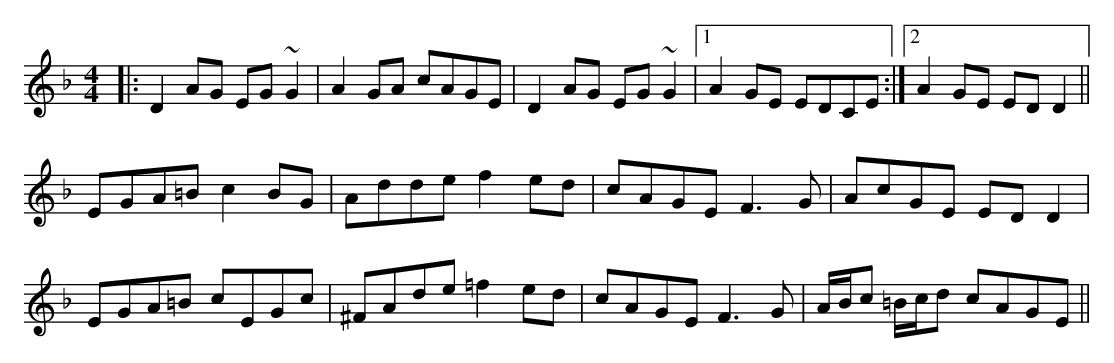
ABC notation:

X:1
M:4/4
K:Dmin
|:D2AG EG~G2|A2GA cAGE|D2AG EG~G2|1 A2GE EDCE:|2 A2GE EDD2||
EGA=B c2BG|Adde f2ed|cAGE F3G|AcGE EDD2|
EGA=B cEGc|^FAde =f2ed|cAGE F3G|A/B/c =B/c/d cAGE||
